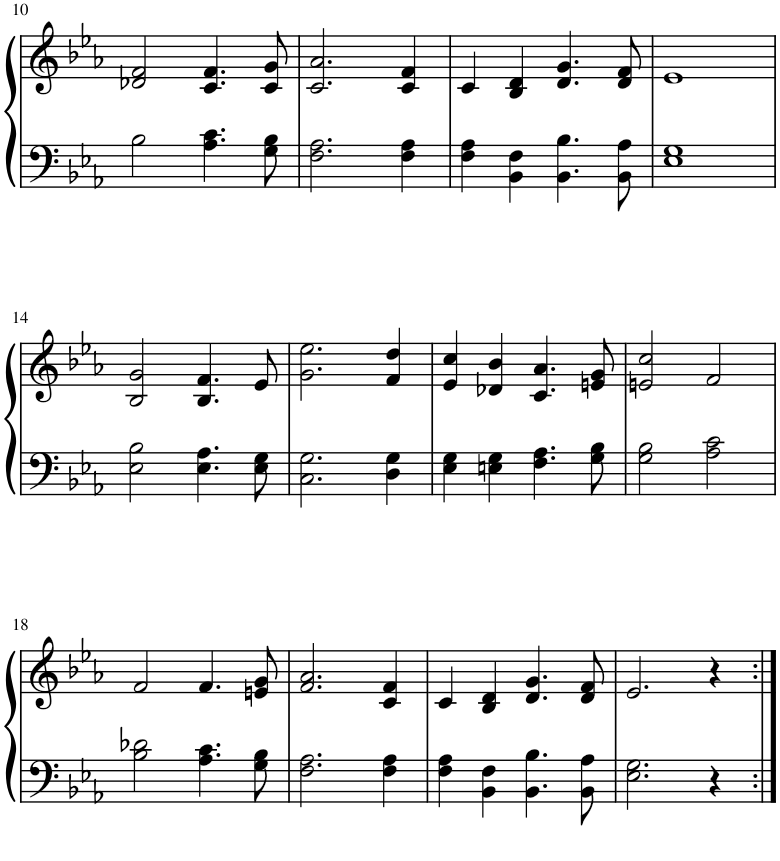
**kern	**kern
*part1	*part1
*staff2	*staff1
*I"Piano	*
*I'Pno.	*
!!LO:PB:g=z
*clefF4	*clefG2
*k[b-e-a-]	*k[b-e-a-]
*M4/4	*M4/4
=10	=10
2B-\	2d-X/ 2f/
4.A-\ 4.c\	4.c/ 4.f/
8G\ 8B-\	8c/ 8g/
=11	=11
2.F\ 2.A-\	2.c/ 2.a-/
4F\ 4A-\	4c/ 4f/
=12	=12
4F\ 4A-\	4c/
4BB-\ 4F\	4B-/ 4d/
4.BB-\ 4.B-\	4.d/ 4.g/
8BB-\ 8A-\	8d/ 8f/
=13	=13
1E- 1G	1e-
!!LO:LB:g=z
=14	=14
2E-\ 2B-\	2B-/ 2g/
4.E-\ 4.A-\	4.B-/ 4.f/
8E-\ 8G\	8e-/
=15	=15
2.C\ 2.G\	2.g\ 2.ee-\
4D\ 4G\	4f/ 4dd/
=16	=16
4E-\ 4G\	4e-/ 4cc/
4En\ 4G\	4d-X/ 4b-/
4.F\ 4.A-\	4.c/ 4.a-/
8G\ 8B-\	8en/ 8g/
=17	=17
2G\ 2B-\	2en/ 2cc/
2A-\ 2c\	2f/
!!LO:LB:g=z
=18	=18
2B-\ 2d-X\	2f/
4.A-\ 4.c\	4.f/
8G\ 8B-\	8en/ 8g/
=19	=19
2.F\ 2.A-\	2.f/ 2.a-/
4F\ 4A-\	4c/ 4f/
=20	=20
4F\ 4A-\	4c/
4BB-\ 4F\	4B-/ 4d/
4.BB-\ 4.B-\	4.d/ 4.g/
8BB-\ 8A-\	8d/ 8f/
=21	=21
2.E-\ 2.G\	2.e-/
4r	4r
=:|!	=:|!
*-	*-
